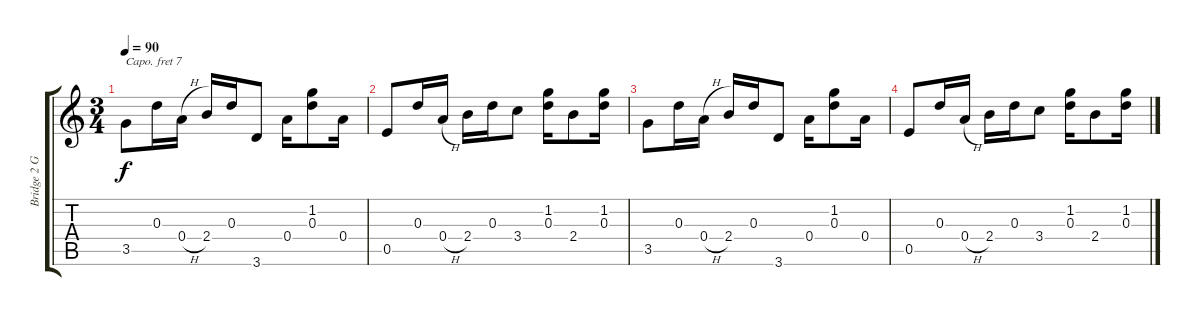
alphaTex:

\track ("Bridge 2 Guitar Main" "Bridge 2 G") {instrument acousticguitarsteel}
\staff {score tabs}
\capo 7
\tuning (E4 B3 G3 D3 A2 E2) {hide}
\ts (3 4)
\tempo 90
\clef g2
\ks c
3.5.8{dy f} 0.3.16 0.4{h}.16 2.4.16 0.3.16 3.6.8 0.4.16 (1.2 0.3).8 0.4.16 |
0.5.8 0.3.16 0.4{h}.16 2.4.16 0.3.16 3.4.8 (1.2 0.3).16 2.4.8 (1.2 0.3).16 |
3.5.8 0.3.16 0.4{h}.16 2.4.16 0.3.16 3.6.8 0.4.16 (1.2 0.3).8 0.4.16 |
0.5.8 0.3.16 0.4{h}.16 2.4.16 0.3.16 3.4.8 (1.2 0.3).16 2.4.8 (1.2 0.3).16
